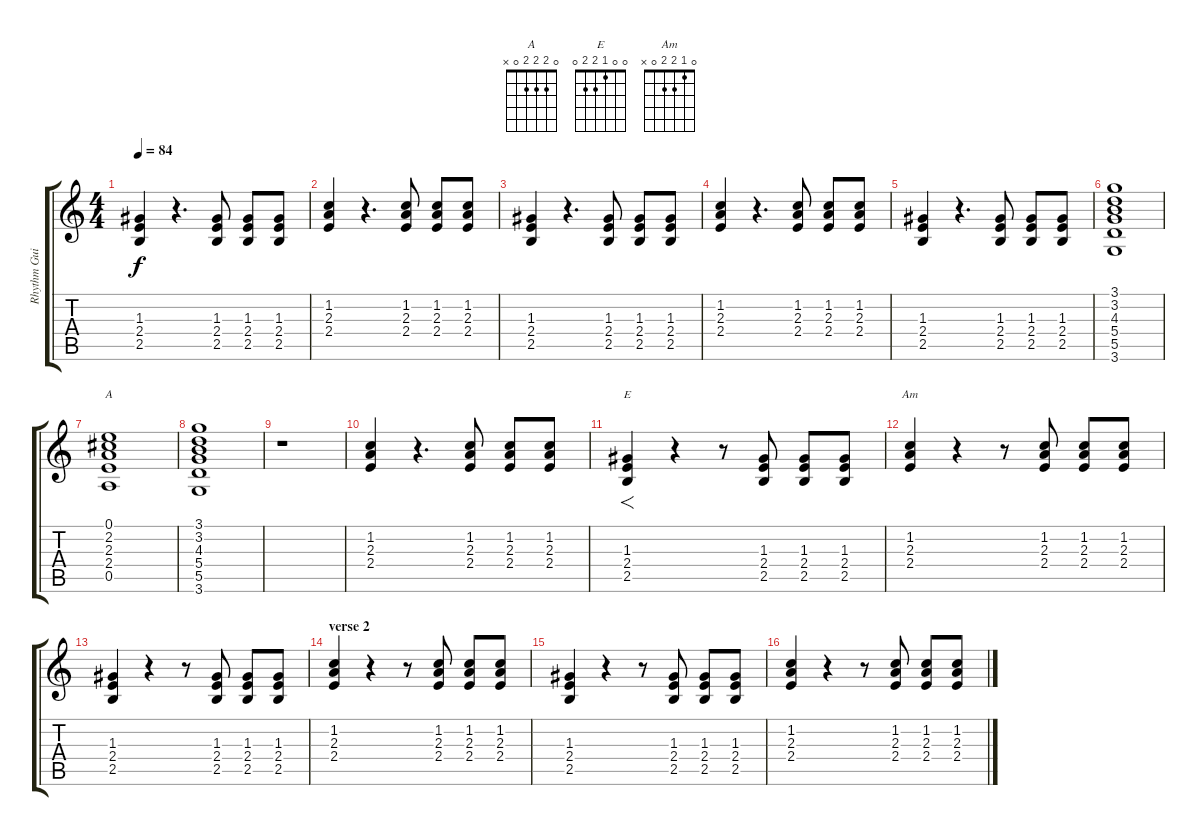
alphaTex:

\track ("Rhythm Guitar" "Rhythm Gui") {instrument acousticguitarnylon}
\staff {score tabs}
\tuning (E4 B3 G3 D3 A2 E2) {hide}
\chord ("A" 0 2 2 2 0 x)
\chord ("E" 0 0 1 2 2 0)
\chord ("Am" 0 1 2 2 0 x)
\ts (4 4)
\tempo 84
\clef g2
\ks c
(1.3 2.4 2.5).4{dy f} r.4{d} (1.3 2.4 2.5).8 (1.3 2.4 2.5).8 (1.3 2.4 2.5).8 |
(1.2 2.3 2.4).4 r.4{d} (1.2 2.3 2.4).8 (1.2 2.3 2.4).8 (1.2 2.3 2.4).8 |
(1.3 2.4 2.5).4 r.4{d} (1.3 2.4 2.5).8 (1.3 2.4 2.5).8 (1.3 2.4 2.5).8 |
(1.2 2.3 2.4).4 r.4{d} (1.2 2.3 2.4).8 (1.2 2.3 2.4).8 (1.2 2.3 2.4).8 |
(1.3 2.4 2.5).4 r.4{d} (1.3 2.4 2.5).8 (1.3 2.4 2.5).8 (1.3 2.4 2.5).8 |
(3.1 3.2 4.3 5.4 5.5 3.6).1 |
(0.1 2.2 2.3 2.4 0.5).1{ch "A"} |
(3.1 3.2 4.3 5.4 5.5 3.6).1 |
r.1 |
(1.2 2.3 2.4).4 r.4{d} (1.2 2.3 2.4).8 (1.2 2.3 2.4).8 (1.2 2.3 2.4).8 |
(1.3 2.4 2.5).4{f ch "E"} r.4 r.8 (1.3 2.4 2.5).8 (1.3 2.4 2.5).8 (1.3 2.4 2.5).8 |
(1.2 2.3 2.4).4{ch "Am"} r.4 r.8 (1.2 2.3 2.4).8 (1.2 2.3 2.4).8 (1.2 2.3 2.4).8 |
(1.3 2.4 2.5).4 r.4 r.8 (1.3 2.4 2.5).8 (1.3 2.4 2.5).8 (1.3 2.4 2.5).8 |
\section ("" "verse 2")
(1.2 2.3 2.4).4 r.4 r.8 (1.2 2.3 2.4).8 (1.2 2.3 2.4).8 (1.2 2.3 2.4).8 |
(1.3 2.4 2.5).4 r.4 r.8 (1.3 2.4 2.5).8 (1.3 2.4 2.5).8 (1.3 2.4 2.5).8 |
\section ("" "")
(1.2 2.3 2.4).4 r.4 r.8 (1.2 2.3 2.4).8 (1.2 2.3 2.4).8 (1.2 2.3 2.4).8
